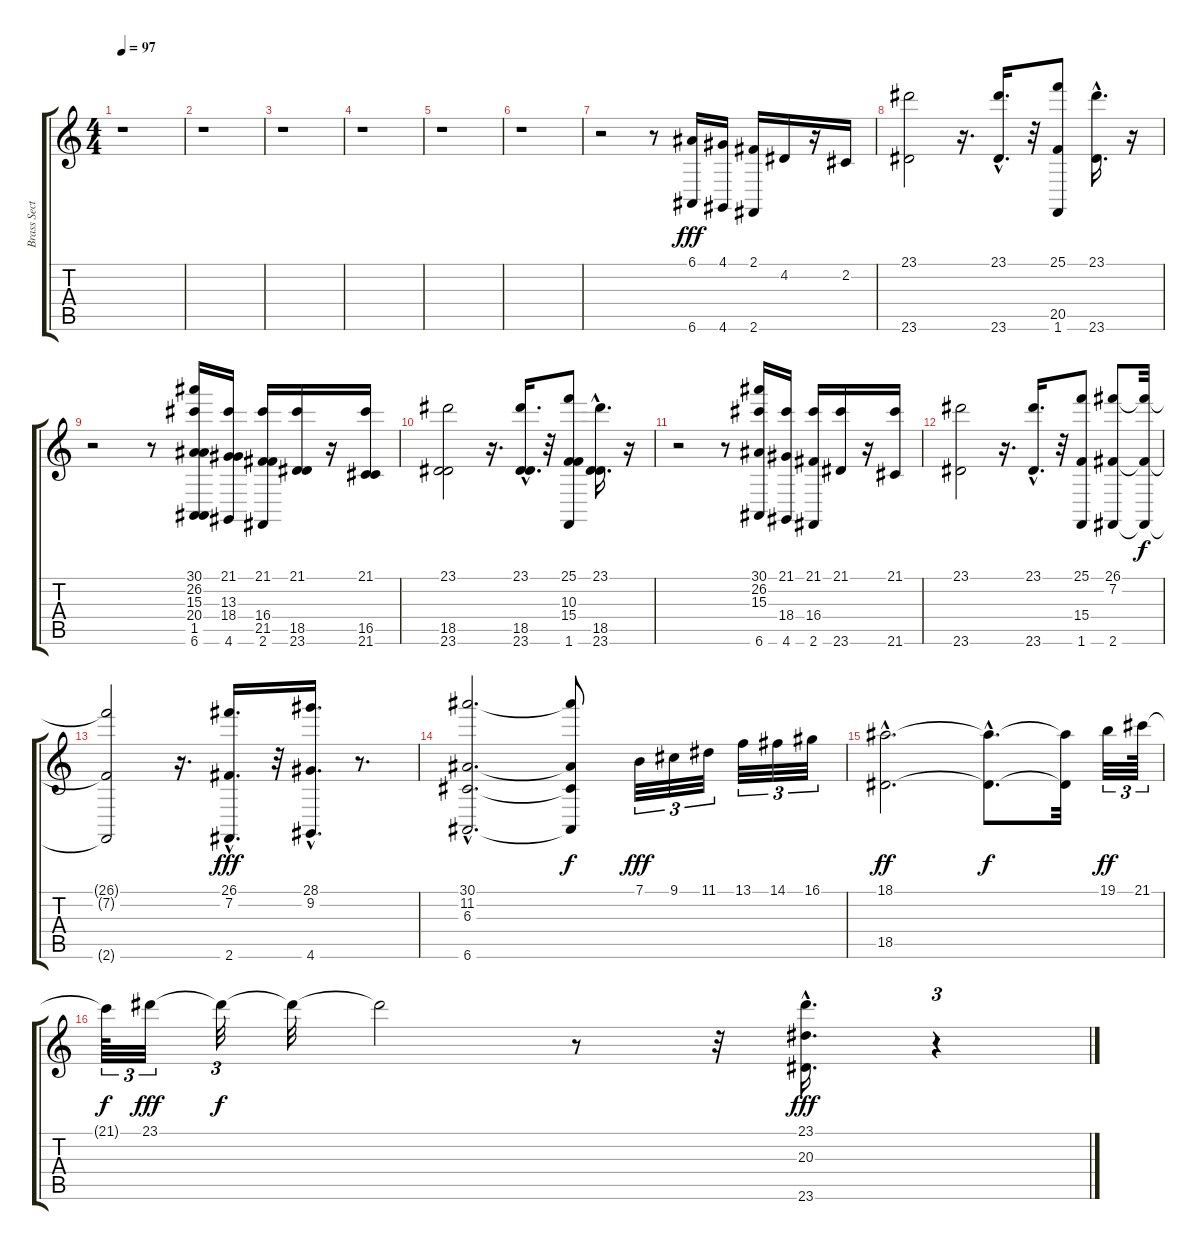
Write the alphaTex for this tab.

\track ("Brass Section" "Brass Sect") {instrument brasssection}
\staff {score tabs}
\tuning (E4 B3 G3 D3 A2 E2) {hide}
\ts (4 4)
\tempo 97
\clef g2
\ks c
r.1{dy fff instrument brasssection} |
r.1 |
r.1 |
r.1 |
r.1 |
r.1 |
r.2 r.8 (6.1 6.6).16 (4.1 4.6).16 (2.1 2.6).16 4.2.16 r.16 2.2.16 |
(23.1 23.6).2{volume 8} r.16{d} (23.1{hac} 23.6{hac}).16{d volume 16} r.32 (25.1 20.5 1.6).8 (23.1{hac} 23.6{hac}).16{d} r.16 |
r.2 r.8 (30.1 26.2 15.3 20.4 1.5 6.6).16 (21.1 13.3 18.4 4.6).16 (21.1 16.4 21.5 2.6).16 (21.1 18.5 23.6).16 r.16 (21.1 16.5 21.6).16 |
(23.1 18.5 23.6).2{volume 12} r.16{d} (23.1{hac} 18.5{hac} 23.6{hac}).16{d volume 16} r.32 (25.1 10.3 15.4 1.6).8 (23.1{hac} 18.5{hac} 23.6{hac}).16{d} r.16 |
r.2 r.8 (30.1 26.2 15.3 6.6).16 (21.1 18.4 4.6).16 (21.1 16.4 2.6).16 (21.1 23.6).16 r.16 (21.1 21.6).16 |
(23.1 23.6).2{volume 11} r.16{d} (23.1{hac} 23.6{hac}).16{d volume 16} r.32 (25.1 15.4 1.6).8 (26.1 7.2 2.6).8{volume 14} (26.1{t} 7.2{t} 2.6{t}).32{dy f} |
(26.1{t} 7.2{t} 2.6{t}).2 r.16{d} (26.1{hac} 7.2{hac} 2.6{hac}).16{d dy fff volume 16} r.32 (28.1{hac} 9.2{hac} 4.6{hac}).16{d} r.8{d} |
(30.1{hac} 11.2{hac} 6.3{hac} 6.6{hac}).2{d volume 16} (30.1{t} 11.2{t} 6.3{t} 6.6{t}).8{dy f} 7.1.32{tu (3 2) dy fff volume 14} 9.1.32{tu (3 2)} 11.1.32{tu (3 2) volume 15} 13.1.32{tu (3 2)} 14.1.32{tu (3 2)} 16.1.32{tu (3 2) volume 15} |
(18.1{hac} 18.5{hac}).2{d dy ff} (18.1{hac t} 18.5{hac t}).8{d dy f} (18.1{t} 18.5{t}).32 19.1.32{tu (3 2) dy ff volume 16} 21.1.64{tu (3 2)} |
21.1{t}.64{tu (3 2) dy f} 23.1.32{tu (3 2) dy fff} 23.1{t}.32{tu (3 2) dy f} 23.1{t}.32 23.1{t}.2 r.8 r.32 (23.1{hac} 20.3{hac} 23.6{hac}).16{d dy fff} r.4{tu (3 2)}
